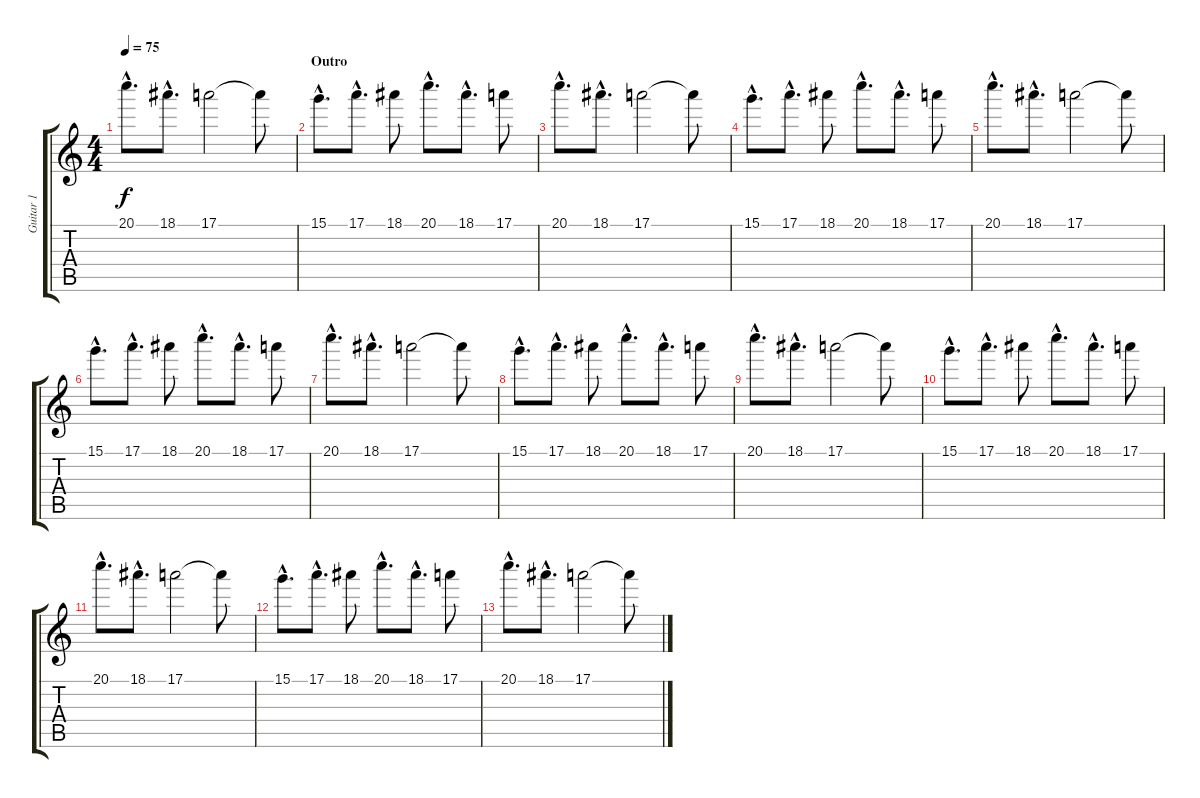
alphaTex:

\track ("Guitar 1" "Guitar 1") {instrument distortionguitar}
\staff {score tabs}
\tuning (E4 B3 G3 D3 A2 E2) {hide}
\ts (4 4)
\tempo 75
\clef g2
\ks c
20.1{hac}.8{d dy f} 18.1{hac}.8{d} 17.1.2 17.1{t}.8 |
\section ("" "Outro")
15.1{hac}.8{d} 17.1{hac}.8{d} 18.1.8 20.1{hac}.8{d} 18.1{hac}.8{d} 17.1.8 |
20.1{hac}.8{d} 18.1{hac}.8{d} 17.1.2 17.1{t}.8 |
15.1{hac}.8{d} 17.1{hac}.8{d} 18.1.8 20.1{hac}.8{d} 18.1{hac}.8{d} 17.1.8 |
20.1{hac}.8{d} 18.1{hac}.8{d} 17.1.2 17.1{t}.8 |
15.1{hac}.8{d} 17.1{hac}.8{d} 18.1.8 20.1{hac}.8{d} 18.1{hac}.8{d} 17.1.8 |
20.1{hac}.8{d} 18.1{hac}.8{d} 17.1.2 17.1{t}.8 |
15.1{hac}.8{d} 17.1{hac}.8{d} 18.1.8 20.1{hac}.8{d} 18.1{hac}.8{d} 17.1.8 |
20.1{hac}.8{d volume 0} 18.1{hac}.8{d} 17.1.2 17.1{t}.8 |
15.1{hac}.8{d} 17.1{hac}.8{d} 18.1.8 20.1{hac}.8{d} 18.1{hac}.8{d} 17.1.8 |
20.1{hac}.8{d} 18.1{hac}.8{d} 17.1.2 17.1{t}.8 |
15.1{hac}.8{d} 17.1{hac}.8{d} 18.1.8 20.1{hac}.8{d} 18.1{hac}.8{d} 17.1.8 |
20.1{hac}.8{d} 18.1{hac}.8{d} 17.1.2 17.1{t}.8
